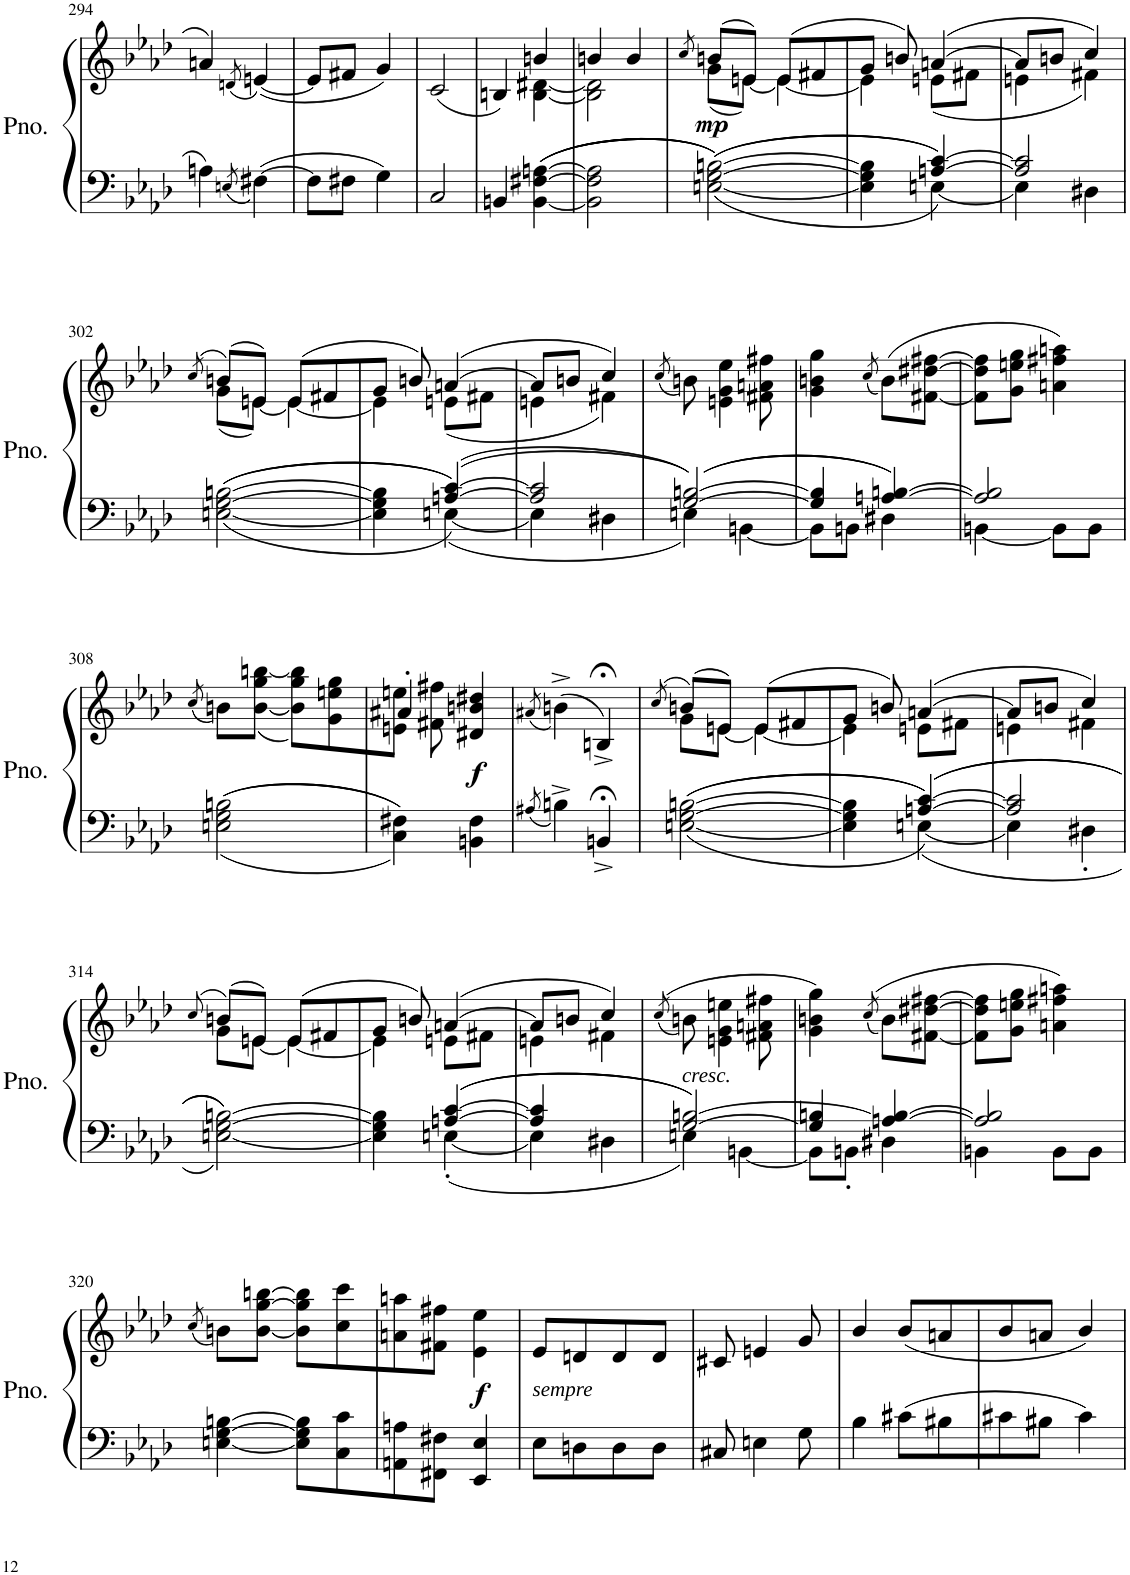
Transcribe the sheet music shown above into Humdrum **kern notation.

**kern	**kern	**dynam
*part1	*part1	*part1
*staff2	*staff1	*staff1/2
*I"Piano	*	*
*I'Pno.	*	*
!!LO:PB:g=z
*clefF4	*clefG2	*
*k[b-e-a-d-]	*k[b-e-a-d-]	*
*M2/4	*M2/4	*
=294	=294	=294
4An\	4an/	.
8qEn/	(8qdn/	.
[4F#X\	([4en/)	.
=295	=295	=295
8F#\L]	8e/L]	.
8F#X\J	8f#X/J	.
4G\	4g/)	.
=296	=296	=296
2C/	(2c/	.
=297	=297	=297
*	*^	*
4BBn/	4Bn/)	4ryy	.
[4BB\ [4F#X\ [4An\	4bn/	[4B\ [4d#X\	.
=298	=298	=298	=298
2BB\] 2F#\] 2A\]	4bn/	2B\] 2d#\]	.
.	4b/	.	.
=299	=299	=299	=299
.	8qcc/	.	.
!	!	!	!LO:DY:b
[2En\ [2G\ [2Bn\	(8bn/L	(8g\L	mp
.	8en/J)	[8e\J)	.
.	(8e/L	4e\_	.
.	8f#X/	.	.
=300	=300	=300	=300
*^	*	*	*
4E\] 4G\] 4B\]	4ryy	8g/J	4e\]	.
.	.	8bn/)	.	.
[4An/ [4c/	[4En\	([4an/	(8en\L	.
.	.	.	8f#X\J	.
=301	=301	=301	=301	=301
2A/] 2c/]	4E\]	8a/L]	4en\	.
.	.	8bn/J	.	.
.	4D#X\	4cc/)	4f#X\)	.
*v	*v	*	*	*
!!LO:LB:g=z	!!
=302	=302	=302	=302
.	(8qcc/	.	.
[2En\ [2G\ [2Bn\	(8bn/L)	(8g\L	.
.	8en/J)	[8e\J)	.
.	(8e/L	4e\_	.
.	8f#X/	.	.
=303	=303	=303	=303
*^	*	*	*
4E\] 4G\] 4B\]	4ryy	8g/J	4e\]	.
.	.	8bn/)	.	.
[4An/ [4c/	[4En\	([4an/	(8en\L	.
.	.	.	8f#X\J	.
=304	=304	=304	=304	=304
2A/] 2c/]	4E\]	8a/L]	4en\	.
.	.	8bn/J	.	.
.	4D#X\	4cc/)	4f#X\)	.
*	*	*v	*v	*
=305	=305	=305	=305
.	.	(8qcc/	.
[2G/ [2Bn/	4En\	8bn\)	.
.	.	4en\ 4g\ 4ee-\	.
.	[4BBn\	.	.
.	.	8f#X\ 8an\ 8ff#X\	.
=306	=306	=306	=306
4G/] 4B/]	8BB\L]	4g\ 4bn\ 4gg\	.
.	8BBn\J	.	.
.	.	(8qcc/	.
[4An/ [4Bn/	4D#X\	(8b\L)	.
.	.	[8f#X\ [8dd#X\ [8ff#X\J	.
=307	=307	=307	=307
2A/] 2B/]	[4BBn\	8f#\] 8dd#\] 8ff#\]L	.
.	.	8g\ 8een\ 8gg\J	.
.	8BB\L]	4an\ 4ff#X\ 4aan\)	.
.	8BB\J	.	.
*v	*v	*	*
!!LO:LB:g=z
=308	=308	=308
*	*^	*
.	.	(8qcc/	.
2En\ 2G\ 2Bn\	2ryy	8bn\L)	.
.	.	([8b\ 8gg\ [8bbn\J	.
.	.	8b\] 8gg\ 8bb\]L)	.
.	.	8g\ 8een\ 8gg\	.
=309	=309	=309	=309
4C\ 4F#X\	4a#X'/	8en\ 8een\J	.
.	.	8f#X\ 8ff#X\	.
!	!	!	!LO:DY:b
4BBn\ 4F#\	4d#X/ 4bn/ 4dd#X/	4ryy	f
*	*v	*v	*
=310	=310	=310
8qA#X/	(8qa#X/	.
4Bn^\	(4bn^\)	.
4BBn;<^/	4Bn;<^/)	.
=311	=311	=311
.	(8qcc/	.
*	*^	*
[2En\ [2G\ [2Bn\	(8bn/L)	8g\L	.
.	8en/J)	[8e\J	.
.	(8e/L	4e\_	.
.	8f#X/	.	.
=312	=312	=312	=312
*^	*	*	*
4E\] 4G\] 4B\]	4ryy	8g/J	4e\]	.
.	.	8bn/)	.	.
[4An/ [4c/	[4En\	([4an/	8en\L	.
.	.	.	8f#X\J	.
=313	=313	=313	=313	=313
2A/] 2c/]	4E\]	8a/L]	4en\	.
.	.	8bn/J	.	.
.	4D#X'\	4cc/)	4f#X\	.
*v	*v	*	*	*
!!LO:LB:g=z	!!
=314	=314	=314	=314
.	(8qcc/	.	.
[2En\ [2G\ [2Bn\	(8bn/L)	8g\L	.
.	8en/J)	[8e\J	.
.	(8e/L	4e\_	.
.	8f#X/	.	.
=315	=315	=315	=315
*^	*	*	*
4E\] 4G\] 4B\]	4ryy	8g/J	4e\]	.
.	.	8bn/)	.	.
[4An/ [4c/	[4En'\	([4an/	8en\L	.
.	.	.	8f#X\J	.
=316	=316	=316	=316	=316
4A/] 4c/]	4E\]	8a/L]	4en\	.
.	.	8bn/J	.	.
4D#X\	4ryy	4cc/)	4f#X\	.
*	*	*v	*v	*
=317	=317	=317	=317
.	.	((>8qcc/	.
!LO:TX:a:i:t=cresc.	!	!	!
[2G/ [2Bn/	4En\	8bn\)	.
.	.	4en\ 4g\ 4een\	.
.	[4BBn\	.	.
.	.	8f#X\ 8an\ 8ff#X\	.
=318	=318	=318	=318
4G/] 4Bn/	8BB\L]	4g\ 4bn\ 4gg\)	.
.	8BBn'\J	.	.
.	.	((>8qcc/	.
[4An/ 4B/_	4D#X\	8b\L)	.
.	.	[8f#X\ [8dd#X\ [8ff#X\J	.
=319	=319	=319	=319
2A/] 2B/]	4BBn\	8f#\] 8dd#\] 8ff#\]L	.
.	.	8g\ 8een\ 8gg\J	.
.	8BB\L	4an\ 4ff#X\ 4aan\)	.
.	8BB\J	.	.
*v	*v	*	*
!!LO:LB:g=z
=320	=320	=320
.	(8qcc/	.
[4En\ [4G\ [4Bn\	8bn\L)	.
.	[8b\ [8gg\ [8bbn\J	.
8E\] 8G\] 8B\]L	8b\] 8gg\] 8bb\]L	.
8C\ 8c\	8cc\ 8ccc\	.
=321	=321	=321
8AAn\ 8An\	8an\ 8aan\	.
8FF#X\ 8F#X\J	8f#X\ 8ff#X\J	.
!	!	!LO:DY:b
4EE-/ 4E-/	4e-\ 4ee-\	f
=322	=322	=322
!LO:TX:a:i:t=sempre	!	!
8E-\L	8e-/L	.
8Dn\	8dn/	.
8D\	8d/	.
8D\J	8d/J	.
=323	=323	=323
8C#X/	8c#X/	.
4En\	4en/	.
8G\	8g/	.
=324	=324	=324
4B-\	4b-/	.
8c#X\L	(8b-/L	.
8B#X\	8an/	.
=325	=325	=325
8c#X\	8b-/	.
8B#X\J	8an/J	.
4c#\	4b-/)	.
=	=	=
*-	*-	*-
